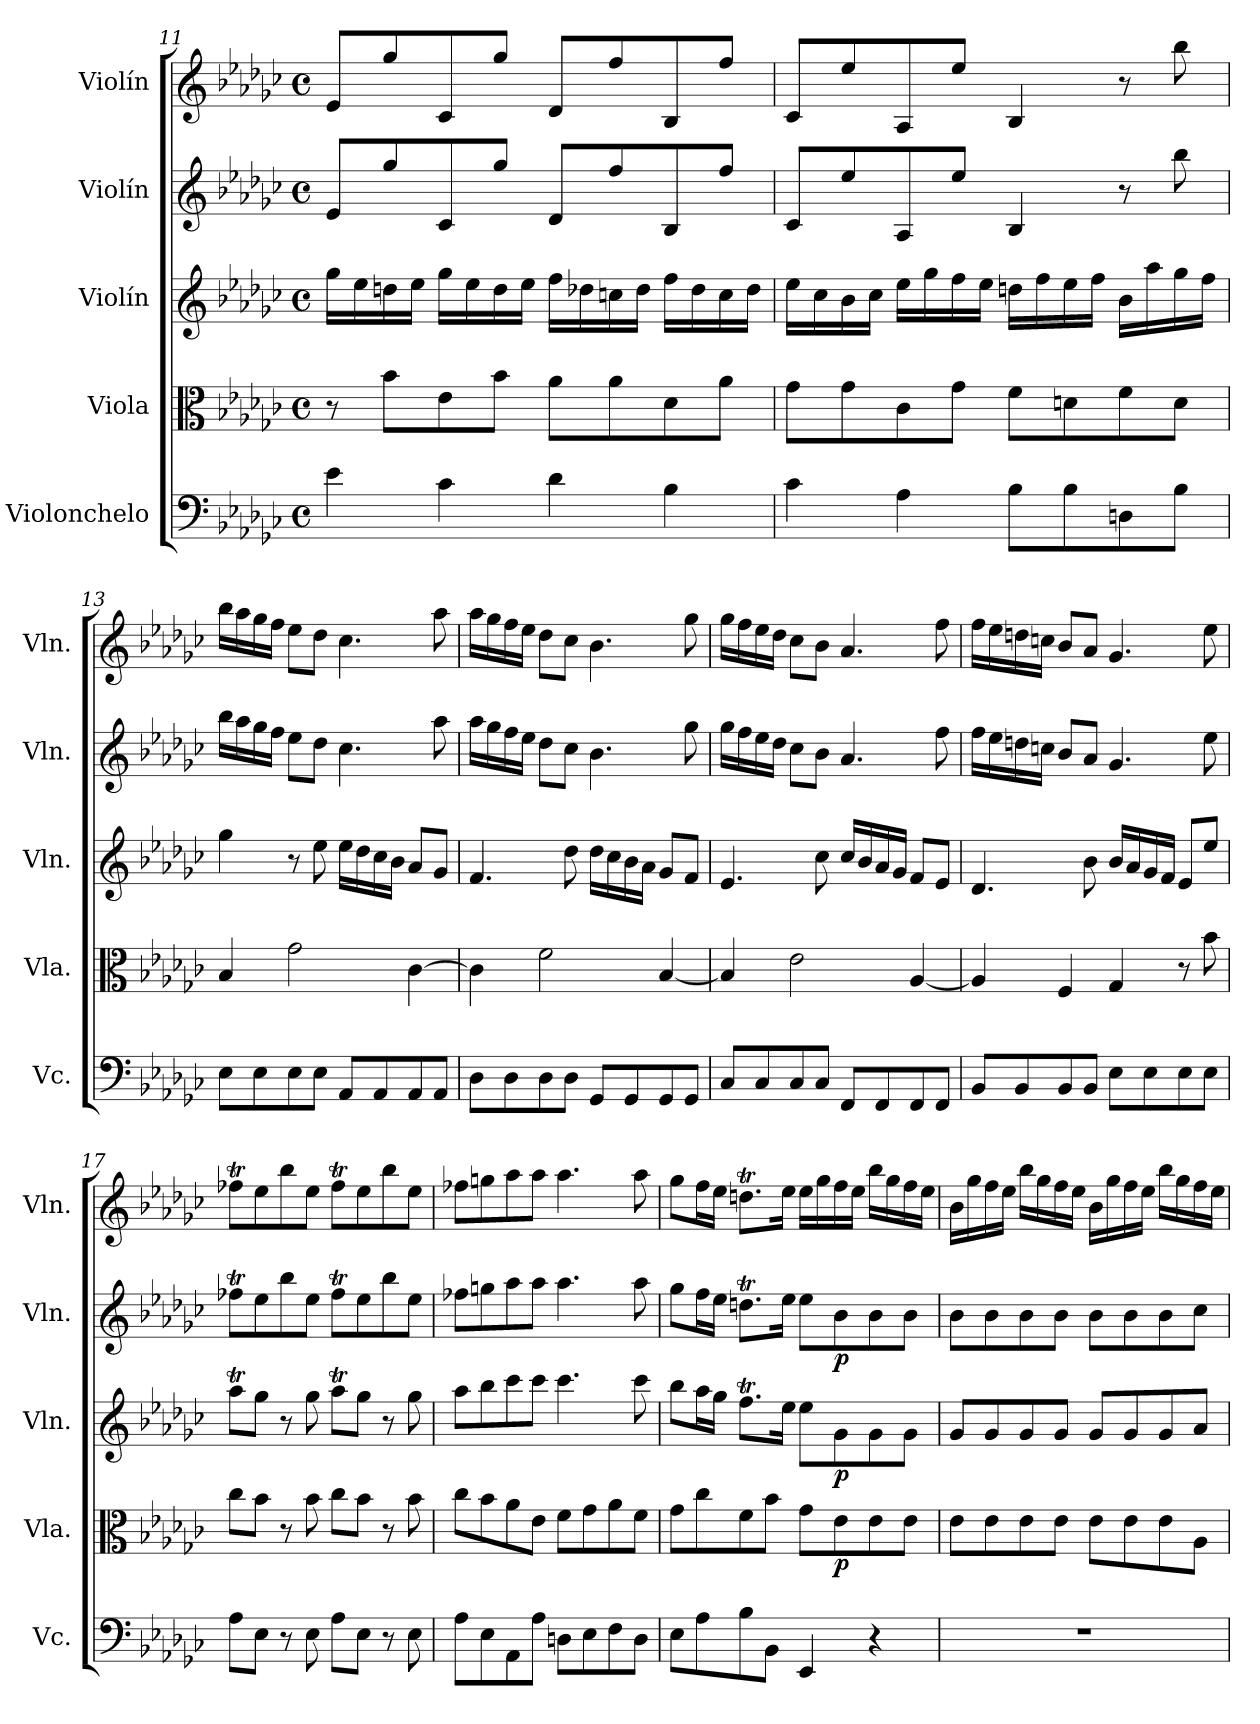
**kern	**kern	**dynam	**kern	**dynam	**kern	**dynam	**kern
*part5	*part4	*part4	*part3	*part3	*part2	*part2	*part1
*staff5	*staff4	*staff4	*staff3	*staff3	*staff2	*staff2	*staff1
*I"Violonchelo	*I"Viola	*	*I"Violín	*	*I"Violín	*	*I"Violín
*I'Vc.	*I'Vla.	*	*I'Vln.	*	*I'Vln.	*	*I'Vln.
!!LO:PB:g=z
*clefF4	*clefC3	*	*clefG2	*	*clefG2	*	*clefG2
*k[b-e-a-d-g-c-]	*k[b-e-a-d-g-c-]	*	*k[b-e-a-d-g-c-]	*	*k[b-e-a-d-g-c-]	*	*k[b-e-a-d-g-c-]
*M4/4	*M4/4	*	*M4/4	*	*M4/4	*	*M4/4
*met(c)	*met(c)	*	*met(c)	*	*met(c)	*	*met(c)
=11	=11	=11	=11	=11	=11	=11	=11
4e-\	8r	.	16gg-\LL	.	8e-/L	.	8e-/L
.	.	.	16ee-\	.	.	.	.
.	8b-\L	.	16ddn\	.	8gg-/	.	8gg-/
.	.	.	16ee-\JJ	.	.	.	.
4c-\	8e-\	.	16gg-\LL	.	8c-/	.	8c-/
.	.	.	16ee-\	.	.	.	.
.	8b-\J	.	16dd\	.	8gg-/J	.	8gg-/J
.	.	.	16ee-\JJ	.	.	.	.
4d-\	8a-\L	.	16ff\LL	.	8d-/L	.	8d-/L
.	.	.	16dd-X\	.	.	.	.
.	8a-\	.	16ccn\	.	8ff/	.	8ff/
.	.	.	16dd-\JJ	.	.	.	.
4B-\	8d-\	.	16ff\LL	.	8B-/	.	8B-/
.	.	.	16dd-\	.	.	.	.
.	8a-\J	.	16cc\	.	8ff/J	.	8ff/J
.	.	.	16dd-\JJ	.	.	.	.
=12	=12	=12	=12	=12	=12	=12	=12
4c-\	8g-\L	.	16ee-\LL	.	8c-/L	.	8c-/L
.	.	.	16cc-\	.	.	.	.
.	8g-\	.	16b-\	.	8ee-/	.	8ee-/
.	.	.	16cc-\JJ	.	.	.	.
4A-\	8c-\	.	16ee-\LL	.	8A-/	.	8A-/
.	.	.	16gg-\	.	.	.	.
.	8g-\J	.	16ff\	.	8ee-/J	.	8ee-/J
.	.	.	16ee-\JJ	.	.	.	.
8B-\L	8f\L	.	16ddn\LL	.	4B-/	.	4B-/
.	.	.	16ff\	.	.	.	.
8B-\	8dn\	.	16ee-\	.	.	.	.
.	.	.	16ff\JJ	.	.	.	.
8Dn\	8f\	.	16b-\LL	.	8r	.	8r
.	.	.	16aa-\	.	.	.	.
8B-\J	8d\J	.	16gg-\	.	8bb-\	.	8bb-\
.	.	.	16ff\JJ	.	.	.	.
!!LO:LB:g=z
=13	=13	=13	=13	=13	=13	=13	=13
8E-\L	4B-/	.	4gg-\	.	16bb-\LL	.	16bb-\LL
.	.	.	.	.	16aa-\	.	16aa-\
8E-\	.	.	.	.	16gg-\	.	16gg-\
.	.	.	.	.	16ff\JJ	.	16ff\JJ
8E-\	2g-\	.	8r	.	8ee-\L	.	8ee-\L
8E-\J	.	.	8ee-\	.	8dd-\J	.	8dd-\J
8AA-/L	.	.	16ee-\LL	.	4.cc-\	.	4.cc-\
.	.	.	16dd-\	.	.	.	.
8AA-/	.	.	16cc-\	.	.	.	.
.	.	.	16b-\JJ	.	.	.	.
8AA-/	[4c-\	.	8a-/L	.	.	.	.
8AA-/J	.	.	8g-/J	.	8aa-\	.	8aa-\
=14	=14	=14	=14	=14	=14	=14	=14
8D-\L	4c-\]	.	4.f/	.	16aa-\LL	.	16aa-\LL
.	.	.	.	.	16gg-\	.	16gg-\
8D-\	.	.	.	.	16ff\	.	16ff\
.	.	.	.	.	16ee-\JJ	.	16ee-\JJ
8D-\	2f\	.	.	.	8dd-\L	.	8dd-\L
8D-\J	.	.	8dd-\	.	8cc-\J	.	8cc-\J
8GG-/L	.	.	16dd-\LL	.	4.b-\	.	4.b-\
.	.	.	16cc-\	.	.	.	.
8GG-/	.	.	16b-\	.	.	.	.
.	.	.	16a-\JJ	.	.	.	.
8GG-/	[4B-/	.	8g-/L	.	.	.	.
8GG-/J	.	.	8f/J	.	8gg-\	.	8gg-\
=15	=15	=15	=15	=15	=15	=15	=15
8C-/L	4B-/]	.	4.e-/	.	16gg-\LL	.	16gg-\LL
.	.	.	.	.	16ff\	.	16ff\
8C-/	.	.	.	.	16ee-\	.	16ee-\
.	.	.	.	.	16dd-\JJ	.	16dd-\JJ
8C-/	2e-\	.	.	.	8cc-\L	.	8cc-\L
8C-/J	.	.	8cc-\	.	8b-\J	.	8b-\J
8FF/L	.	.	16cc-/LL	.	4.a-/	.	4.a-/
.	.	.	16b-/	.	.	.	.
8FF/	.	.	16a-/	.	.	.	.
.	.	.	16g-/JJ	.	.	.	.
8FF/	[4A-/	.	8f/L	.	.	.	.
8FF/J	.	.	8e-/J	.	8ff\	.	8ff\
!!LO:PB:g=z
=16	=16	=16	=16	=16	=16	=16	=16
8BB-/L	4A-/]	.	4.d-/	.	16ff\LL	.	16ff\LL
.	.	.	.	.	16ee-\	.	16ee-\
8BB-/	.	.	.	.	16ddn\	.	16ddn\
.	.	.	.	.	16ccn\JJ	.	16ccn\JJ
8BB-/	4F/	.	.	.	8b-/L	.	8b-/L
8BB-/J	.	.	8b-\	.	8a-/J	.	8a-/J
8E-\L	4G-/	.	16b-/LL	.	4.g-/	.	4.g-/
.	.	.	16a-/	.	.	.	.
8E-\	.	.	16g-/	.	.	.	.
.	.	.	16f/JJ	.	.	.	.
8E-\	8r	.	8e-/L	.	.	.	.
8E-\J	8b-\	.	8ee-/J	.	8ee-\	.	8ee-\
=17	=17	=17	=17	=17	=17	=17	=17
8A-\L	8cc-\L	.	8aa-T\L	.	8ff-XT\L	.	8ff-XT\L
8E-\J	8b-\J	.	8gg-\J	.	8ee-\	.	8ee-\
8r	8r	.	8r	.	8bb-\	.	8bb-\
8E-\	8b-\	.	8gg-\	.	8ee-\J	.	8ee-\J
8A-\L	8cc-\L	.	8aa-T\L	.	8ff-T\L	.	8ff-T\L
8E-\J	8b-\J	.	8gg-\J	.	8ee-\	.	8ee-\
8r	8r	.	8r	.	8bb-\	.	8bb-\
8E-\	8b-\	.	8gg-\	.	8ee-\J	.	8ee-\J
=18	=18	=18	=18	=18	=18	=18	=18
8A-\L	8cc-\L	.	8aa-\L	.	8ff-X\L	.	8ff-X\L
8E-\	8b-\	.	8bb-\	.	8ggn\	.	8ggn\
8AA-\	8a-\	.	8ccc-\	.	8aa-\	.	8aa-\
8A-\J	8e-\J	.	8ccc-\J	.	8aa-\J	.	8aa-\J
8Dn\L	8f\L	.	4.ccc-\	.	4.aa-\	.	4.aa-\
8E-\	8g-\	.	.	.	.	.	.
8F\	8a-\	.	.	.	.	.	.
8D\J	8f\J	.	8ccc-\	.	8aa-\	.	8aa-\
!!LO:LB:g=z
=19	=19	=19	=19	=19	=19	=19	=19
8E-\L	8g-\L	.	8bb-\L	.	8gg-\L	.	8gg-\L
8A-\	8cc-\	.	16aa-\L	.	16ff\L	.	16ff\L
.	.	.	16gg-\JJ	.	16ee-\JJ	.	16ee-\JJ
8B-\	8f\	.	8.fft\L	.	8.ddnt\L	.	8.ddnt\L
8BB-\J	8b-\J	.	.	.	.	.	.
.	.	.	16ee-\Jk	.	16ee-\Jk	.	16ee-\Jk
4EE-/	8g-\L	.	8ee-\L	.	8ee-\L	.	16ee-\LL
.	.	.	.	.	.	.	16gg-\
!	!	!LO:DY:b	!	!LO:DY:b	!	!LO:DY:b	!
.	8e-\	p	8g-\	p	8b-\	p	16ff\
.	.	.	.	.	.	.	16ee-\JJ
4r	8e-\	.	8g-\	.	8b-\	.	16bb-\LL
.	.	.	.	.	.	.	16gg-\
.	8e-\J	.	8g-\J	.	8b-\J	.	16ff\
.	.	.	.	.	.	.	16ee-\JJ
=20	=20	=20	=20	=20	=20	=20	=20
1r	8e-\L	.	8g-/L	.	8b-\L	.	16b-\LL
.	.	.	.	.	.	.	16gg-\
.	8e-\	.	8g-/	.	8b-\	.	16ff\
.	.	.	.	.	.	.	16ee-\JJ
.	8e-\	.	8g-/	.	8b-\	.	16bb-\LL
.	.	.	.	.	.	.	16gg-\
.	8e-\J	.	8g-/J	.	8b-\J	.	16ff\
.	.	.	.	.	.	.	16ee-\JJ
.	8e-\L	.	8g-/L	.	8b-\L	.	16b-\LL
.	.	.	.	.	.	.	16gg-\
.	8e-\	.	8g-/	.	8b-\	.	16ff\
.	.	.	.	.	.	.	16ee-\JJ
.	8e-\	.	8g-/	.	8b-\	.	16bb-\LL
.	.	.	.	.	.	.	16gg-\
.	8A-\J	.	8a-/J	.	8cc-\J	.	16ff\
.	.	.	.	.	.	.	16ee-\JJ
=	=	=	=	=	=	=	=
*-	*-	*-	*-	*-	*-	*-	*-
